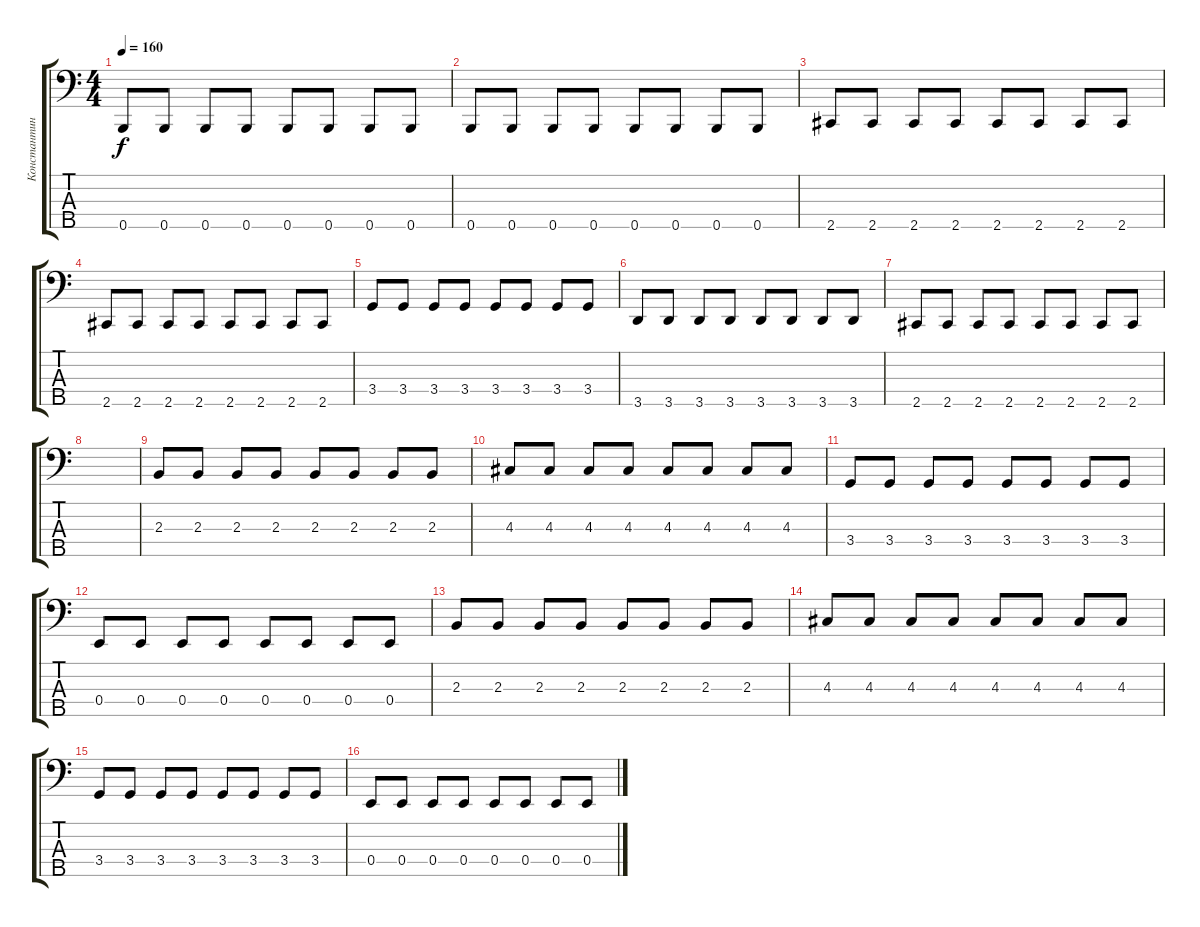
\track ("Константин Бекрев" "Константин") {instrument electricbasspick}
\staff {score tabs}
\tuning (G2 D2 A1 E1 B0) {hide}
\ts (4 4)
\tempo 160
\clef f4
\ks c
0.5.8{dy f} 0.5.8 0.5.8 0.5.8 0.5.8 0.5.8 0.5.8 0.5.8 |
0.5.8 0.5.8 0.5.8 0.5.8 0.5.8 0.5.8 0.5.8 0.5.8 |
2.5.8 2.5.8 2.5.8 2.5.8 2.5.8 2.5.8 2.5.8 2.5.8 |
2.5.8 2.5.8 2.5.8 2.5.8 2.5.8 2.5.8 2.5.8 2.5.8 |
3.4.8 3.4.8 3.4.8 3.4.8 3.4.8 3.4.8 3.4.8 3.4.8 |
3.5.8 3.5.8 3.5.8 3.5.8 3.5.8 3.5.8 3.5.8 3.5.8 |
2.5.8 2.5.8 2.5.8 2.5.8 2.5.8 2.5.8 2.5.8 2.5.8 |
|
2.3.8 2.3.8 2.3.8 2.3.8 2.3.8 2.3.8 2.3.8 2.3.8 |
4.3.8 4.3.8 4.3.8 4.3.8 4.3.8 4.3.8 4.3.8 4.3.8 |
3.4.8 3.4.8 3.4.8 3.4.8 3.4.8 3.4.8 3.4.8 3.4.8 |
0.4.8 0.4.8 0.4.8 0.4.8 0.4.8 0.4.8 0.4.8 0.4.8 |
2.3.8 2.3.8 2.3.8 2.3.8 2.3.8 2.3.8 2.3.8 2.3.8 |
4.3.8 4.3.8 4.3.8 4.3.8 4.3.8 4.3.8 4.3.8 4.3.8 |
3.4.8 3.4.8 3.4.8 3.4.8 3.4.8 3.4.8 3.4.8 3.4.8 |
0.4.8 0.4.8 0.4.8 0.4.8 0.4.8 0.4.8 0.4.8 0.4.8
